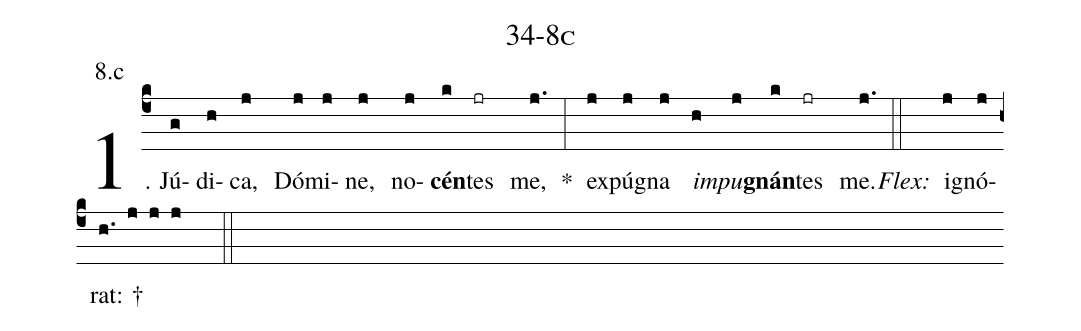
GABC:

name: 34-8c;
annotation: 8.c;
%%
(c4)1. Jú(g)di(h)ca,(j) Dó(j)mi(j)ne,(j) no(j)<b>cén</b>(k)tes(jr) me,(j.) *(:) ex(j)pú(j)gna(j) <i>im</i>(h)<i>pu</i>(j)<b>gnán</b>(k)tes(jr) me.(j.) (::)
<i>Flex:</i>()  i(j)gnó(j)rat: †(h. j j j  ::)
